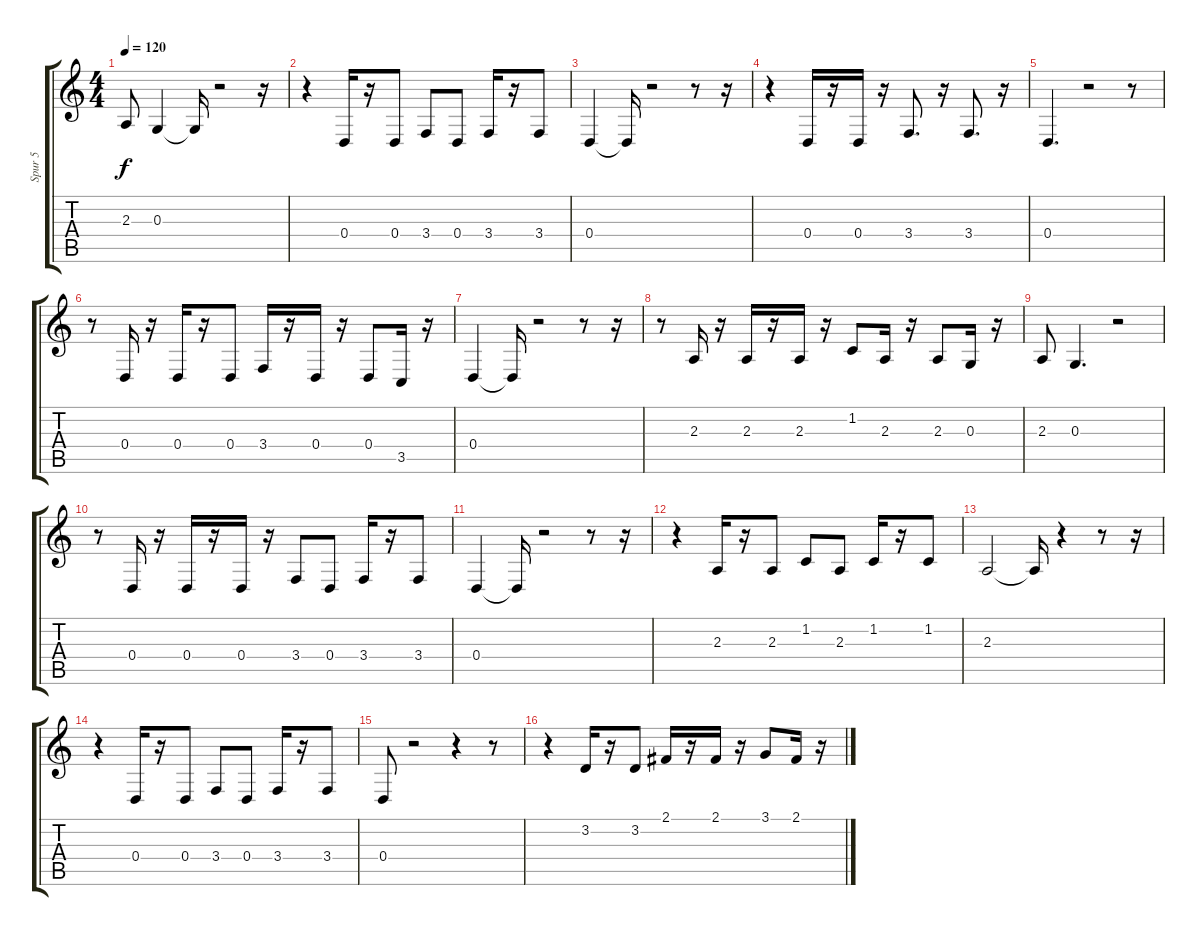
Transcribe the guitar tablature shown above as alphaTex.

\track ("Spur 5" "Spur 5") {instrument tenorsax}
\staff {score tabs}
\tuning (E4 B3 G3 D3 A2 E2) {hide}
\ts (4 4)
\tempo 120
\clef g2
\ks c
2.3.8{dy f} 0.3.4 0.3{t}.16 r.2 r.16 |
r.4 0.4.16 r.16 0.4.8 3.4.8 0.4.8 3.4.16 r.16 3.4.8 |
0.4.4 0.4{t}.16 r.2 r.8 r.16 |
r.4 0.4.16 r.16 0.4.16 r.16 3.4.8{d} r.16 3.4.8{d} r.16 |
0.4.4{d} r.2 r.8 |
r.8 0.4.16 r.16 0.4.16 r.16 0.4.8 3.4.16 r.16 0.4.16 r.16 0.4.8 3.5.16 r.16 |
0.4.4 0.4{t}.16 r.2 r.8 r.16 |
r.8 2.3.16 r.16 2.3.16 r.16 2.3.16 r.16 1.2.8 2.3.16 r.16 2.3.8 0.3.16 r.16 |
2.3.8 0.3.4{d} r.2 |
r.8 0.4.16 r.16 0.4.16 r.16 0.4.16 r.16 3.4.8 0.4.8 3.4.16 r.16 3.4.8 |
0.4.4 0.4{t}.16 r.2 r.8 r.16 |
r.4 2.3.16 r.16 2.3.8 1.2.8 2.3.8 1.2.16 r.16 1.2.8 |
2.3.2 2.3{t}.16 r.4 r.8 r.16 |
r.4 0.4.16 r.16 0.4.8 3.4.8 0.4.8 3.4.16 r.16 3.4.8 |
0.4.8 r.2 r.4 r.8 |
r.4 3.2.16 r.16 3.2.8 2.1.16 r.16 2.1.16 r.16 3.1.8 2.1.16 r.16
